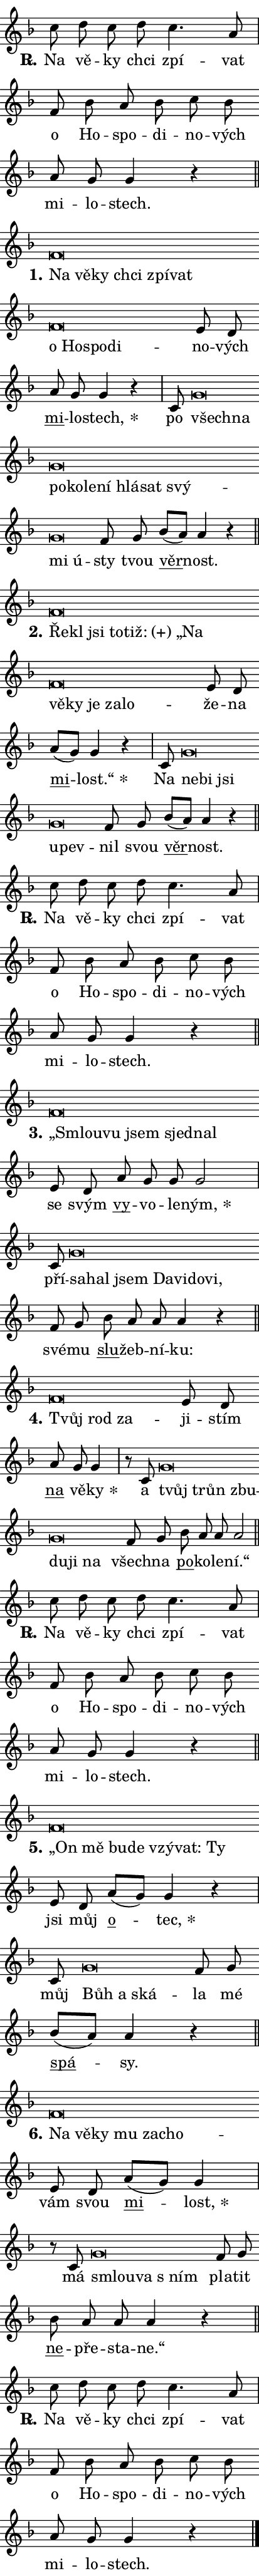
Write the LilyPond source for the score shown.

\version "2.24.0"
\header { tagline = "" }
\paper {
  indent = 0\cm
  top-margin = 0\cm
  right-margin = 0\cm
  bottom-margin = 0\cm
  left-margin = 0\cm
  paper-width = 7\cm
  page-breaking = #ly:one-page-breaking
  system-system-spacing.basic-distance = #11
  score-system-spacing.basic-distance = #11
  ragged-last = ##f
}


%% Author: Thomas Morley
%% https://lists.gnu.org/archive/html/lilypond-user/2020-05/msg00002.html
#(define (line-position grob)
"Returns position of @var[grob} in current system:
   @code{'start}, if at first time-step
   @code{'end}, if at last time-step
   @code{'middle} otherwise
"
  (let* ((col (ly:item-get-column grob))
         (ln (ly:grob-object col 'left-neighbor))
         (rn (ly:grob-object col 'right-neighbor))
         (col-to-check-left (if (ly:grob? ln) ln col))
         (col-to-check-right (if (ly:grob? rn) rn col))
         (break-dir-left
           (and
             (ly:grob-property col-to-check-left 'non-musical #f)
             (ly:item-break-dir col-to-check-left)))
         (break-dir-right
           (and
             (ly:grob-property col-to-check-right 'non-musical #f)
             (ly:item-break-dir col-to-check-right))))
        (cond ((eqv? 1 break-dir-left) 'start)
              ((eqv? -1 break-dir-right) 'end)
              (else 'middle))))

#(define (tranparent-at-line-position vctor)
  (lambda (grob)
  "Relying on @code{line-position} select the relevant enry from @var{vctor}.
Used to determine transparency,"
    (case (line-position grob)
      ((end) (not (vector-ref vctor 0)))
      ((middle) (not (vector-ref vctor 1)))
      ((start) (not (vector-ref vctor 2))))))

noteHeadBreakVisibility =
#(define-music-function (break-visibility)(vector?)
"Makes @code{NoteHead}s transparent relying on @var{break-visibility}"
#{
  \override NoteHead.transparent =
    #(tranparent-at-line-position break-visibility)
#})

#(define delete-ledgers-for-transparent-note-heads
  (lambda (grob)
    "Reads whether a @code{NoteHead} is transparent.
If so this @code{NoteHead} is removed from @code{'note-heads} from
@var{grob}, which is supposed to be @code{LedgerLineSpanner}.
As a result ledgers are not printed for this @code{NoteHead}"
    (let* ((nhds-array (ly:grob-object grob 'note-heads))
           (nhds-list
             (if (ly:grob-array? nhds-array)
                 (ly:grob-array->list nhds-array)
                 '()))
           ;; Relies on the transparent-property being done before
           ;; Staff.LedgerLineSpanner.after-line-breaking is executed.
           ;; This is fragile ...
           (to-keep
             (remove
               (lambda (nhd)
                 (ly:grob-property nhd 'transparent #f))
               nhds-list)))
      ;; TODO find a better method to iterate over grob-arrays, similiar
      ;; to filter/remove etc for lists
      ;; For now rebuilt from scratch
      (set! (ly:grob-object grob 'note-heads)  '())
      (for-each
        (lambda (nhd)
          (ly:pointer-group-interface::add-grob grob 'note-heads nhd))
        to-keep))))

hideNotes = {
  \noteHeadBreakVisibility #begin-of-line-visible
}
unHideNotes = {
  \noteHeadBreakVisibility #all-visible
}

% work-around for resetting accidentals
% https://lilypond.org/doc/v2.23/Documentation/notation/displaying-rhythms#unmetered-music
cadenzaMeasure = {
  \cadenzaOff
  \partial 1024 s1024
  \cadenzaOn
}

#(define-markup-command (accent layout props text) (markup?)
  "Underline accented syllable"
  (interpret-markup layout props
    #{\markup \override #'(offset . 4.3) \underline { #text }#}))

responsum = \markup \concat {
  "R" \hspace #-1.05 \path #0.1 #'((moveto 0 0.07) (lineto 0.9 0.8)) \hspace #0.05 "."
}

\layout {
    \context {
        \Staff
        \remove "Time_signature_engraver"
        \override LedgerLineSpanner.after-line-breaking = #delete-ledgers-for-transparent-note-heads
    }
    \context {
        \Voice {
            \override NoteHead.output-attributes = #'((class . "notehead"))
            \override Hairpin.height = #0.55
        }
    }
    \context {
        \Lyrics {
            \override StanzaNumber.output-attributes = #'((class . "stanzanumber"))
            \override LyricSpace.minimum-distance = #0.9
            \override LyricText.font-name = #"TeX Gyre Schola"
            \override LyricText.font-size = 1
            \override StanzaNumber.font-name = #"TeX Gyre Schola Bold"
            \override StanzaNumber.font-size = 1
        }
    }
}

% magnetic-lyrics.ily
%
%   written by
%     Jean Abou Samra <jean@abou-samra.fr>
%     Werner Lemberg <wl@gnu.org>
%
%   adapted by
%     Jiri Hon <jiri.hon@gmail.com>
%
% Version 2022-Apr-15

% https://www.mail-archive.com/lilypond-user@gnu.org/msg149350.html

#(define (Left_hyphen_pointer_engraver context)
   "Collect syllable-hyphen-syllable occurrences in lyrics and store
them in properties.  This engraver only looks to the left.  For
example, if the lyrics input is @code{foo -- bar}, it does the
following.

@itemize @bullet
@item
Set the @code{text} property of the @code{LyricHyphen} grob between
@q{foo} and @q{bar} to @code{foo}.

@item
Set the @code{left-hyphen} property of the @code{LyricText} grob with
text @q{foo} to the @code{LyricHyphen} grob between @q{foo} and
@q{bar}.
@end itemize

Use this auxiliary engraver in combination with the
@code{lyric-@/text::@/apply-@/magnetic-@/offset!} hook."
   (let ((hyphen #f)
         (text #f))
     (make-engraver
      (acknowledgers
       ((lyric-syllable-interface engraver grob source-engraver)
        (set! text grob)))
      (end-acknowledgers
       ((lyric-hyphen-interface engraver grob source-engraver)
        ;(when (not (grob::has-interface grob 'lyric-space-interface))
          (set! hyphen grob)));)
      ((stop-translation-timestep engraver)
       (when (and text hyphen)
         (ly:grob-set-object! text 'left-hyphen hyphen))
       (set! text #f)
       (set! hyphen #f)))))

#(define (lyric-text::apply-magnetic-offset! grob)
   "If the space between two syllables is less than the value in
property @code{LyricText@/.details@/.squash-threshold}, move the right
syllable to the left so that it gets concatenated with the left
syllable.

Use this function as a hook for
@code{LyricText@/.after-@/line-@/breaking} if the
@code{Left_@/hyphen_@/pointer_@/engraver} is active."
   (let ((hyphen (ly:grob-object grob 'left-hyphen #f)))
     (when hyphen
       (let ((left-text (ly:spanner-bound hyphen LEFT)))
         (when (grob::has-interface left-text 'lyric-syllable-interface)
           (let* ((common (ly:grob-common-refpoint grob left-text X))
                  (this-x-ext (ly:grob-extent grob common X))
                  (left-x-ext
                   (begin
                     ;; Trigger magnetism for left-text.
                     (ly:grob-property left-text 'after-line-breaking)
                     (ly:grob-extent left-text common X)))
                  ;; `delta` is the gap width between two syllables.
                  (delta (- (interval-start this-x-ext)
                            (interval-end left-x-ext)))
                  (details (ly:grob-property grob 'details))
                  (threshold (assoc-get 'squash-threshold details 0.2)))
             (when (< delta threshold)
               (let* (;; We have to manipulate the input text so that
                      ;; ligatures crossing syllable boundaries are not
                      ;; disabled.  For languages based on the Latin
                      ;; script this is essentially a beautification.
                      ;; However, for non-Western scripts it can be a
                      ;; necessity.
                      (lt (ly:grob-property left-text 'text))
                      (rt (ly:grob-property grob 'text))
                      (is-space (grob::has-interface hyphen 'lyric-space-interface))
                      (space (if is-space " " ""))
                      (space-markup (grob-interpret-markup grob " "))
                      (space-size (interval-length (ly:stencil-extent space-markup X)))
                      (extra-delta (if is-space space-size 0))
                      ;; Append new syllable.
                      (ltrt-space (if (and (string? lt) (string? rt))
                                (string-append lt space rt)
                                (make-concat-markup (list lt space rt))))
                      ;; Right-align `ltrt` to the right side.
                      (ltrt-space-markup (grob-interpret-markup
                               grob
                               (make-translate-markup
                                (cons (interval-length this-x-ext) 0)
                                (make-right-align-markup ltrt-space)))))
                 (begin
                   ;; Don't print `left-text`.
                   (ly:grob-set-property! left-text 'stencil #f)
                   ;; Set text and stencil (which holds all collected
                   ;; syllables so far) and shift it to the left.
                   (ly:grob-set-property! grob 'text ltrt-space)
                   (ly:grob-set-property! grob 'stencil ltrt-space-markup)
                   (ly:grob-translate-axis! grob (- (- delta extra-delta)) X))))))))))


#(define (lyric-hyphen::displace-bounds-first grob)
   ;; Make very sure this callback isn't triggered too early.
   (let ((left (ly:spanner-bound grob LEFT))
         (right (ly:spanner-bound grob RIGHT)))
     (ly:grob-property left 'after-line-breaking)
     (ly:grob-property right 'after-line-breaking)
     (ly:lyric-hyphen::print grob)))

squashThreshold = #0.4

\layout {
  \context {
    \Lyrics
    \consists #Left_hyphen_pointer_engraver
    \override LyricText.after-line-breaking =
      #lyric-text::apply-magnetic-offset!
    \override LyricHyphen.stencil = #lyric-hyphen::displace-bounds-first
    \override LyricText.details.squash-threshold = \squashThreshold
    \override LyricHyphen.minimum-distance = 0
    \override LyricHyphen.minimum-length = \squashThreshold
  }
}

squash = \override LyricText.details.squash-threshold = 9999
unSquash = \override LyricText.details.squash-threshold = \squashThreshold

left = \override LyricText.self-alignment-X = #LEFT
unLeft = \revert LyricText.self-alignment-X

starOffset = #(lambda (grob) 
                (let ((x_offset (ly:self-alignment-interface::aligned-on-x-parent grob)))
                  (if (= x_offset 0) 0 (+ x_offset 1.2))))

star = #(define-music-function (syllable)(string?)
"Append star separator at the end of a syllable"
#{
  \once \override LyricText.X-offset = #starOffset
  \lyricmode { \markup {
    #syllable
    \override #'((font-name . "TeX Gyre Schola Bold")) \hspace #0.2 \lower #0.65 \larger "*"
  } }
#})

starAccent = #(define-music-function (syllable)(string?)
"Append star separator at the end of a syllable and make accent"
#{
  \once \override LyricText.X-offset = #starOffset
  \lyricmode { \markup {
    \accent #syllable
    \override #'((font-name . "TeX Gyre Schola Bold")) \hspace #0.2 \lower #0.65 \larger "*"
  } }
#})

breath = #(define-music-function (syllable)(string?)
"Append breathing indicator at the end of a syllable"
#{
  \lyricmode { \markup { #syllable "+" } }
#})

optionalBreath = #(define-music-function (syllable)(string?)
"Append optional breathing indicator at the end of a syllable"
#{
  \lyricmode { \markup { #syllable "(+)" } }
#})


\score {
    <<
        \new Voice = "melody" { \cadenzaOn \key f \major \relative { c''8 d c d c4. a8 \cadenzaMeasure \bar "|" f bes a bes \bar "" c bes \bar "" a g g4 r \cadenzaMeasure \bar "||" \break } }
        \new Lyrics \lyricsto "melody" { \lyricmode { \set stanza = \responsum
Na vě -- ky chci zpí -- vat o Ho -- spo -- di -- no -- vých mi -- lo -- stech. } }
    >>
    \layout {}
}

\score {
    <<
        \new Voice = "melody" { \cadenzaOn \key f \major \relative { f'\breve*1/16 \hideNotes \breve*1/16 \bar "" \breve*1/16 \bar "" \breve*1/16 \bar "" \breve*1/16 \bar "" \breve*1/16 \bar "" \breve*1/16 \bar "" \breve*1/16 \bar "" \breve*1/16 \breve*1/16 \bar "" \unHideNotes e8 d \bar "" a' g g4 r \cadenzaMeasure \bar "|" c,8 g'\breve*1/16 \hideNotes \breve*1/16 \bar "" \breve*1/16 \bar "" \breve*1/16 \bar "" \breve*1/16 \bar "" \breve*1/16 \bar "" \breve*1/16 \bar "" \breve*1/16 \bar "" \breve*1/16 \bar "" \breve*1/16 \breve*1/16 \bar "" \unHideNotes f8 g \bar "" bes[( a)] a4 r \cadenzaMeasure \bar "||" \break } }
        \new Lyrics \lyricsto "melody" { \lyricmode { \set stanza = "1."
\left Na \squash vě -- ky chci zpí -- vat o Ho -- spo -- di -- \unLeft \unSquash no -- vých \markup \accent mi -- lo -- \star stech, po \left všech -- \squash na po -- ko -- le -- ní hlá -- sat svý -- mi ú -- \unLeft \unSquash sty tvou \markup \accent věr -- nost. } }
    >>
    \layout {}
}

\score {
    <<
        \new Voice = "melody" { \cadenzaOn \key f \major \relative { f'\breve*1/16 \hideNotes \breve*1/16 \bar "" \breve*1/16 \bar "" \breve*1/16 \bar "" \breve*1/16 \bar "" \breve*1/16 \bar "" \breve*1/16 \bar "" \breve*1/16 \bar "" \breve*1/16 \bar "" \breve*1/16 \breve*1/16 \bar "" \unHideNotes e8 d \bar "" a'[( g)] g4 r \cadenzaMeasure \bar "|" c,8 g'\breve*1/16 \hideNotes \breve*1/16 \bar "" \breve*1/16 \bar "" \breve*1/16 \breve*1/16 \bar "" \unHideNotes f8 g \bar "" bes[( a)] a4 r \cadenzaMeasure \bar "||" \break } }
        \new Lyrics \lyricsto "melody" { \lyricmode { \set stanza = "2."
\left Ře -- \squash kl jsi to -- \optionalBreath tiž: „Na vě -- ky je za -- lo -- \unLeft \unSquash že -- na \markup \accent mi -- \star lost.“ Na \left ne -- \squash bi jsi u -- pev -- \unLeft \unSquash nil svou \markup \accent věr -- nost. } }
    >>
    \layout {}
}

\score {
    <<
        \new Voice = "melody" { \cadenzaOn \key f \major \relative { c''8 d c d c4. a8 \cadenzaMeasure \bar "|" f bes a bes \bar "" c bes \bar "" a g g4 r \cadenzaMeasure \bar "||" \break } }
        \new Lyrics \lyricsto "melody" { \lyricmode { \set stanza = \responsum
Na vě -- ky chci zpí -- vat o Ho -- spo -- di -- no -- vých mi -- lo -- stech. } }
    >>
    \layout {}
}

\score {
    <<
        \new Voice = "melody" { \cadenzaOn \key f \major \relative { f'\breve*1/16 \hideNotes \breve*1/16 \bar "" \breve*1/16 \bar "" \breve*1/16 \breve*1/16 \bar "" \unHideNotes e8 d \bar "" a' g g g2 \cadenzaMeasure \bar "|" c,8 g'\breve*1/16 \hideNotes \breve*1/16 \bar "" \breve*1/16 \bar "" \breve*1/16 \bar "" \breve*1/16 \bar "" \breve*1/16 \breve*1/16 \bar "" \unHideNotes f8 g \bar "" bes a a a4 r \cadenzaMeasure \bar "||" \break } }
        \new Lyrics \lyricsto "melody" { \lyricmode { \set stanza = "3."
\left „Smlou -- \squash vu jsem sjed -- nal \unLeft \unSquash se svým \markup \accent vy -- vo -- le -- \star ným, pří -- \left sa -- \squash hal jsem Da -- vi -- do -- vi, \unLeft \unSquash své -- mu \markup \accent slu -- žeb -- ní -- ku: } }
    >>
    \layout {}
}

\score {
    <<
        \new Voice = "melody" { \cadenzaOn \key f \major \relative { f'\breve*1/16 \hideNotes \breve*1/16 \breve*1/16 \bar "" \unHideNotes e8 d \bar "" a' g g4 \cadenzaMeasure \bar "|" r8 c,8 g'\breve*1/16 \hideNotes \breve*1/16 \bar "" \breve*1/16 \bar "" \breve*1/16 \bar "" \breve*1/16 \breve*1/16 \bar "" \unHideNotes f8 g \bar "" bes a a a2 \cadenzaMeasure \bar "||" \break } }
        \new Lyrics \lyricsto "melody" { \lyricmode { \set stanza = "4."
\left Tvůj \squash rod za -- \unLeft \unSquash ji -- stím \markup \accent na vě -- \star ky a \left tvůj \squash trůn zbu -- du -- ji na \unLeft \unSquash všech -- na \markup \accent po -- ko -- le -- ní.“ } }
    >>
    \layout {}
}

\score {
    <<
        \new Voice = "melody" { \cadenzaOn \key f \major \relative { c''8 d c d c4. a8 \cadenzaMeasure \bar "|" f bes a bes \bar "" c bes \bar "" a g g4 r \cadenzaMeasure \bar "||" \break } }
        \new Lyrics \lyricsto "melody" { \lyricmode { \set stanza = \responsum
Na vě -- ky chci zpí -- vat o Ho -- spo -- di -- no -- vých mi -- lo -- stech. } }
    >>
    \layout {}
}

\score {
    <<
        \new Voice = "melody" { \cadenzaOn \key f \major \relative { f'\breve*1/16 \hideNotes \breve*1/16 \bar "" \breve*1/16 \bar "" \breve*1/16 \bar "" \breve*1/16 \bar "" \breve*1/16 \breve*1/16 \bar "" \unHideNotes e8 d \bar "" a'[( g)] g4 r \cadenzaMeasure \bar "|" c,8 g'\breve*1/16 \hideNotes \breve*1/16 \breve*1/16 \bar "" \unHideNotes f8 g \bar "" bes[( a)] a4 r \cadenzaMeasure \bar "||" \break } }
        \new Lyrics \lyricsto "melody" { \lyricmode { \set stanza = "5."
\left „On \squash mě bu -- de vzý -- vat: Ty \unLeft \unSquash jsi můj \markup \accent o -- \star tec, můj \left Bůh \squash a ská -- \unLeft \unSquash la mé \markup \accent spá -- sy. } }
    >>
    \layout {}
}

\score {
    <<
        \new Voice = "melody" { \cadenzaOn \key f \major \relative { f'\breve*1/16 \hideNotes \breve*1/16 \bar "" \breve*1/16 \bar "" \breve*1/16 \bar "" \breve*1/16 \breve*1/16 \bar "" \unHideNotes e8 d \bar "" a'[( g)] g4 \cadenzaMeasure \bar "|" r8 c,8 g'\breve*1/16 \hideNotes \breve*1/16 \breve*1/16 \bar "" \unHideNotes f8 g \bar "" bes a a a4 r \cadenzaMeasure \bar "||" \break } }
        \new Lyrics \lyricsto "melody" { \lyricmode { \set stanza = "6."
\left Na \squash vě -- ky mu za -- cho -- \unLeft \unSquash vám svou \markup \accent mi -- \star lost, má \left smlou -- \squash va "s ním" \unLeft \unSquash pla -- tit \markup \accent ne -- pře -- sta -- ne.“ } }
    >>
    \layout {}
}

\score {
    <<
        \new Voice = "melody" { \cadenzaOn \key f \major \relative { c''8 d c d c4. a8 \cadenzaMeasure \bar "|" f bes a bes \bar "" c bes \bar "" a g g4 r \cadenzaMeasure \bar "||" \break } \bar "|." }
        \new Lyrics \lyricsto "melody" { \lyricmode { \set stanza = \responsum
Na vě -- ky chci zpí -- vat o Ho -- spo -- di -- no -- vých mi -- lo -- stech. } }
    >>
    \layout {}
}
